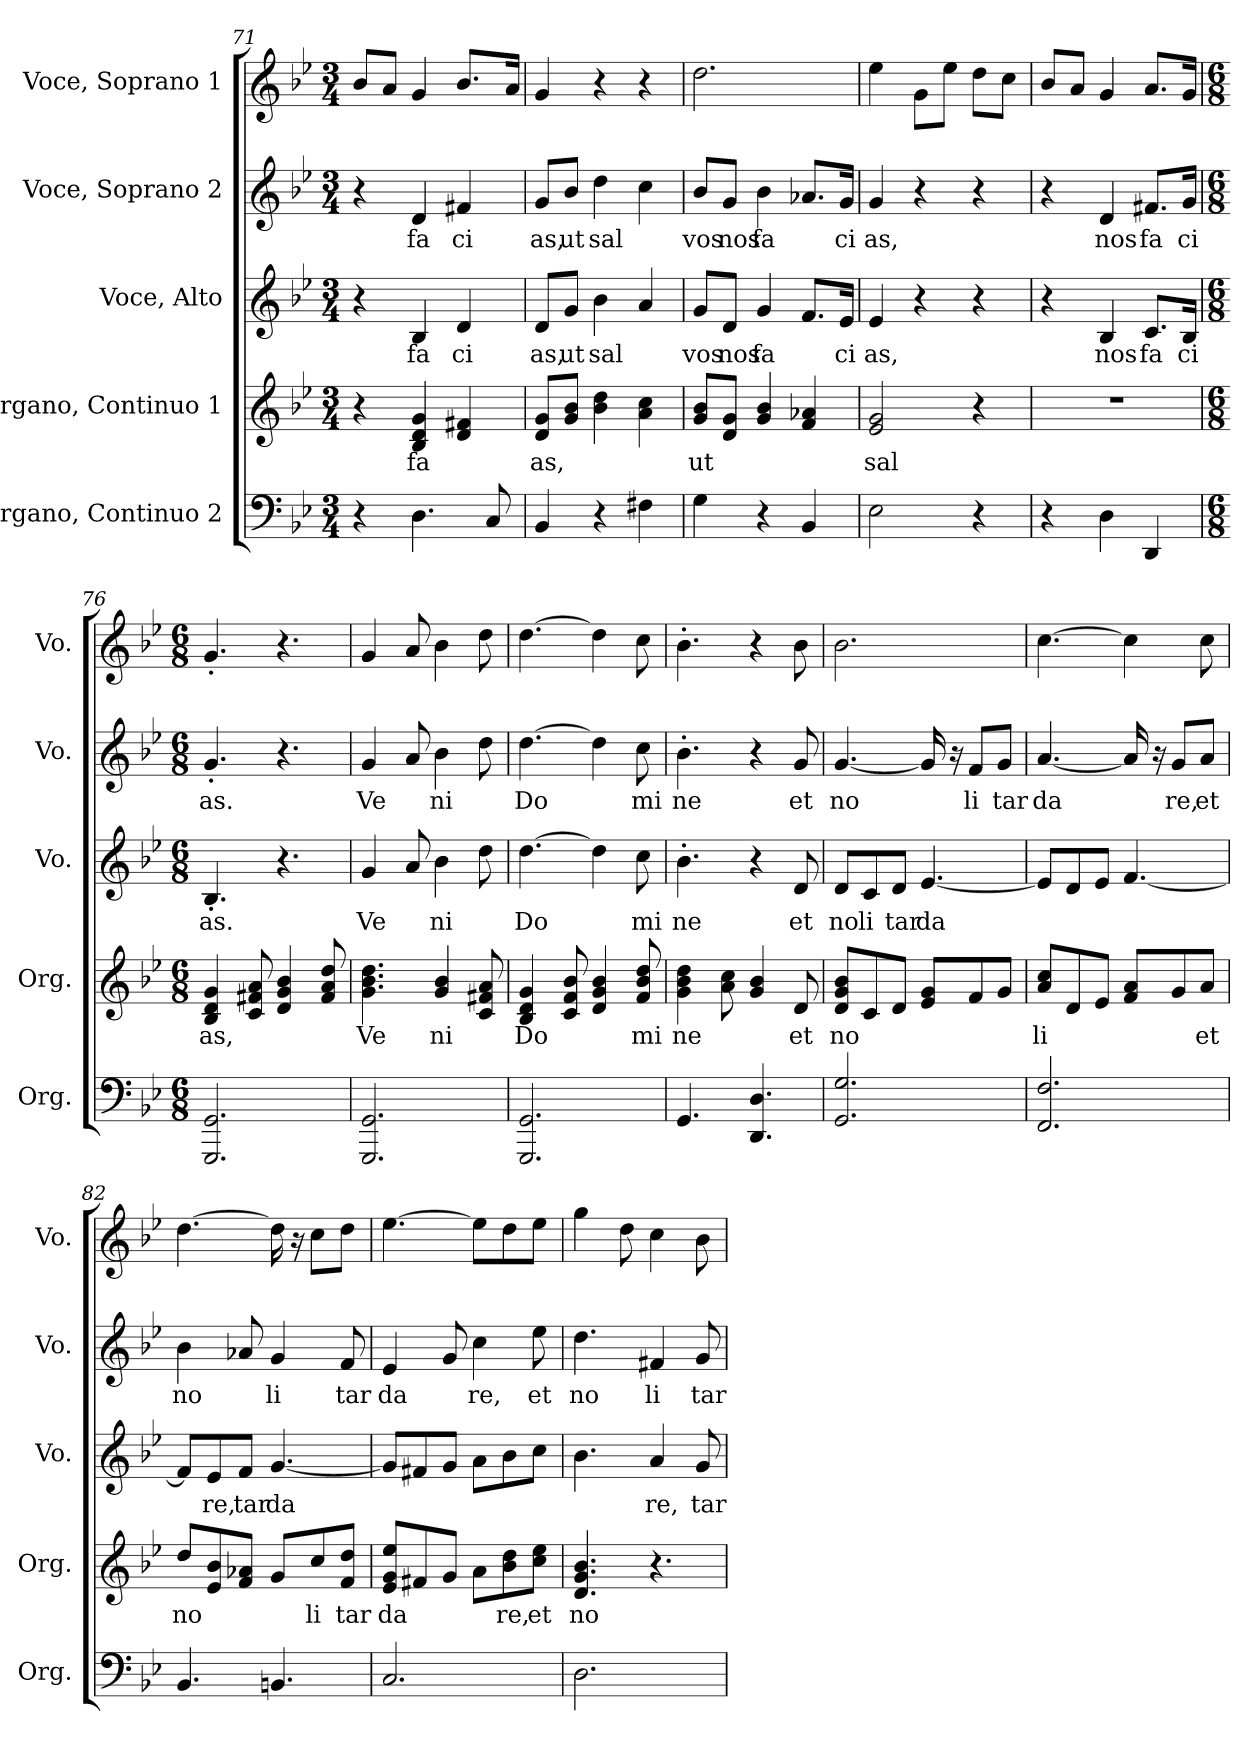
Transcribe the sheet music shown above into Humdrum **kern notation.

**kern	**kern	**text	**kern	**text	**kern	**text	**kern
*part5	*part4	*part4	*part3	*part3	*part2	*part2	*part1
*staff5	*staff4	*staff4	*staff3	*staff3	*staff2	*staff2	*staff1
*I"Organo, Continuo 2	*I"Organo, Continuo 1	*	*I"Voce, Alto	*	*I"Voce, Soprano 2	*	*I"Voce, Soprano 1
*I'Org.	*I'Org.	*	*I'Vo.	*	*I'Vo.	*	*I'Vo.
*clefF4	*clefG2	*	*clefG2	*	*clefG2	*	*clefG2
*k[b-e-]	*k[b-e-]	*	*k[b-e-]	*	*k[b-e-]	*	*k[b-e-]
*M3/4	*M3/4	*	*M3/4	*	*M3/4	*	*M3/4
=71	=71	=71	=71	=71	=71	=71	=71
4r	4r	.	4r	.	4r	.	8b-/L
.	.	.	.	.	.	.	8a/J
!	!	!LO:LY:b	!	!LO:LY:b	!	!LO:LY:b	!
4.D\	4B-/ 4d/ 4g/	fa	4B-/	fa	4d/	fa	4g/
!	!	!	!	!LO:LY:b	!	!LO:LY:b	!
.	4d/ 4f#X/	.	4d/	ci	4f#X/	ci	8.b-/L
8C/	.	.	.	.	.	.	.
.	.	.	.	.	.	.	16a/Jk
!!LO:PB:g=z
=72	=72	=72	=72	=72	=72	=72	=72
!	!	!LO:LY:b	!	!LO:LY:b	!	!LO:LY:b	!
4BB-/	8d/ 8g/L	as,	8d/L	as,	8g/L	as,	4g/
!	!	!	!	!LO:LY:b	!	!LO:LY:b	!
.	8g/ 8b-/J	.	8g/J	ut	8b-/J	ut	.
!	!	!	!	!LO:LY:b	!	!LO:LY:b	!
4r	4b-\ 4dd\	.	4b-\	sal	4dd\	sal	4r
4F#X\	4a\ 4cc\	.	4a/	.	4cc\	.	4r
=73	=73	=73	=73	=73	=73	=73	=73
!	!	!LO:LY:b	!	!LO:LY:b	!	!LO:LY:b	!
4G\	8g/ 8b-/L	ut	8g/L	vos	8b-/L	vos	2.dd\
!	!	!	!	!LO:LY:b	!	!LO:LY:b	!
.	8d/ 8g/J	.	8d/J	nos	8g/J	nos	.
!	!	!	!	!LO:LY:b	!	!LO:LY:b	!
4r	4g/ 4b-/	.	4g/	fa	4b-\	fa	.
4BB-/	4f/ 4a-X/	.	8.f/L	.	8.a-X/L	.	.
!	!	!	!	!LO:LY:b	!	!LO:LY:b	!
.	.	.	16e-/Jk	ci	16g/Jk	ci	.
=74	=74	=74	=74	=74	=74	=74	=74
!	!	!LO:LY:b	!	!LO:LY:b	!	!LO:LY:b	!
2E-\	2e-/ 2g/	sal	4e-/	as,	4g/	as,	4ee-\
.	.	.	4r	.	4r	.	8g\L
.	.	.	.	.	.	.	8ee-\J
4r	4r	.	4r	.	4r	.	8dd\L
.	.	.	.	.	.	.	8cc\J
=75	=75	=75	=75	=75	=75	=75	=75
4r	2.r	.	4r	.	4r	.	8b-/L
.	.	.	.	.	.	.	8a/J
!	!	!	!	!LO:LY:b	!	!LO:LY:b	!
4D\	.	.	4B-/	nos	4d/	nos	4g/
!	!	!	!	!LO:LY:b	!	!LO:LY:b	!
4DD/	.	.	8.c/L	fa	8.f#X/L	fa	8.a/L
!	!	!	!	!LO:LY:b	!	!LO:LY:b	!
.	.	.	16B-/Jk	ci	16g/Jk	ci	16g/Jk
=76	=76	=76	=76	=76	=76	=76	=76
*M6/8	*M6/8	*	*M6/8	*	*M6/8	*	*M6/8
!	!	!LO:LY:b	!	!LO:LY:b	!	!LO:LY:b	!
2.GGG/ 2.GG/	4B-/ 4d/ 4g/	as,	4.B-'/	as.	4.g'/	as.	4.g'/
.	8c/ 8f#X/ 8a/	.	.	.	.	.	.
.	4d/ 4g/ 4b-/	.	4.r	.	4.r	.	4.r
.	8f#/ 8a/ 8dd/	.	.	.	.	.	.
=77	=77	=77	=77	=77	=77	=77	=77
!	!	!LO:LY:b	!	!LO:LY:b	!	!LO:LY:b	!
2.GGG/ 2.GG/	4.g\ 4.b-\ 4.dd\	Ve	4g/	Ve	4g/	Ve	4g/
.	.	.	8a/	.	8a/	.	8a/
!	!	!LO:LY:b	!	!LO:LY:b	!	!LO:LY:b	!
.	4g/ 4b-/	ni	4b-\	ni	4b-\	ni	4b-\
.	8c/ 8f#X/ 8a/	.	8dd\	.	8dd\	.	8dd\
!!LO:LB:g=z
=78	=78	=78	=78	=78	=78	=78	=78
!	!	!LO:LY:b	!	!LO:LY:b	!	!LO:LY:b	!
2.GGG/ 2.GG/	4B-/ 4d/ 4g/	Do	[4.dd\	Do	[4.dd\	Do	[4.dd\
.	8c/ 8f/ 8b-/	.	.	.	.	.	.
.	4d/ 4g/ 4b-/	.	4dd\]	.	4dd\]	.	4dd\]
!	!	!LO:LY:b	!	!LO:LY:b	!	!LO:LY:b	!
.	8f/ 8b-/ 8dd/	mi	8cc\	mi	8cc\	mi	8cc\
=79	=79	=79	=79	=79	=79	=79	=79
!	!	!LO:LY:b	!	!LO:LY:b	!	!LO:LY:b	!
4.GG/	4g\ 4b-\ 4dd\	ne	4.b-'\	ne	4.b-'\	ne	4.b-'\
.	8a\ 8cc\	.	.	.	.	.	.
4.DD/ 4.D/	4g/ 4b-/	.	4r	.	4r	.	4r
!	!	!LO:LY:b	!	!LO:LY:b	!	!LO:LY:b	!
.	8d/	et	8d/	et	8g/	et	8b-\
=80	=80	=80	=80	=80	=80	=80	=80
!	!	!LO:LY:b	!	!LO:LY:b	!	!LO:LY:b	!
2.GG/ 2.G/	8d/ 8g/ 8b-/L	no	8d/L	no	[4.g/	no	2.b-\
!	!	!	!	!LO:LY:b	!	!	!
.	8c/	.	8c/	li	.	.	.
!	!	!	!	!LO:LY:b	!	!	!
.	8d/J	.	8d/J	tar	.	.	.
!	!	!	!	!LO:LY:b	!	!	!
.	8e-/ 8g/L	.	[4.e-/	da	16g/]	.	.
.	.	.	.	.	16r	.	.
!	!	!	!	!	!	!LO:LY:b	!
.	8f/	.	.	.	8f/L	li	.
!	!	!	!	!	!	!LO:LY:b	!
.	8g/J	.	.	.	8g/J	tar	.
=81	=81	=81	=81	=81	=81	=81	=81
!	!	!LO:LY:b	!	!	!	!LO:LY:b	!
2.FF/ 2.F/	8a/ 8cc/L	li	8e-/L]	.	[4.a/	da	[4.cc\
.	8d/	.	8d/	.	.	.	.
.	8e-/J	.	8e-/J	.	.	.	.
.	8f/ 8a/L	.	[4.f/	.	16a/]	.	4cc\]
.	.	.	.	.	16r	.	.
!	!	!	!	!	!	!LO:LY:b	!
.	8g/	.	.	.	8g/L	re,	.
!	!	!LO:LY:b	!	!	!	!LO:LY:b	!
.	8a/J	et	.	.	8a/J	et	8cc\
=82	=82	=82	=82	=82	=82	=82	=82
!	!	!LO:LY:b	!	!	!	!LO:LY:b	!
4.BB-/	8dd/L	no	8f/L]	.	4b-\	no	[4.dd\
!	!	!	!	!LO:LY:b	!	!	!
.	8e-/ 8b-/	.	8e-/	re,	.	.	.
!	!	!	!	!LO:LY:b	!	!	!
.	8f/ 8a-X/J	.	8f/J	tar	8a-X/	.	.
!	!	!	!	!LO:LY:b	!	!LO:LY:b	!
4.BBn/	8g/L	.	[4.g/	da	4g/	li	16dd\]
.	.	.	.	.	.	.	16r
!	!	!LO:LY:b	!	!	!	!	!
.	8cc/	li	.	.	.	.	8cc\L
!	!	!LO:LY:b	!	!	!	!LO:LY:b	!
.	8f/ 8dd/J	tar	.	.	8f/	tar	8dd\J
!!LO:PB:g=z
=83	=83	=83	=83	=83	=83	=83	=83
!	!	!LO:LY:b	!	!	!	!LO:LY:b	!
2.C/	8e-/ 8g/ 8ee-/L	da	8g/L]	.	4e-/	da	[4.ee-\
.	8f#X/	.	8f#X/	.	.	.	.
.	8g/J	.	8g/J	.	8g/	.	.
!	!	!	!	!	!	!LO:LY:b	!
.	8a\L	.	8a\L	.	4cc\	re,	8ee-\L]
!	!	!LO:LY:b	!	!	!	!	!
.	8b-\ 8dd\	re,	8b-\	.	.	.	8dd\
!	!	!LO:LY:b	!	!	!	!LO:LY:b	!
.	8cc\ 8ee-\J	et	8cc\J	.	8ee-\	et	8ee-\J
=84	=84	=84	=84	=84	=84	=84	=84
!	!	!LO:LY:b	!	!	!	!LO:LY:b	!
2.D\	4.d/ 4.g/ 4.b-/	no	4.b-\	.	4.dd\	no	4gg\
.	.	.	.	.	.	.	8dd\
!	!	!	!	!LO:LY:b	!	!LO:LY:b	!
.	4.r	.	4a/	re,	4f#X/	li	4cc\
!	!	!	!	!LO:LY:b	!	!LO:LY:b	!
.	.	.	8g/	tar	8g/	tar	8b-\
=	=	=	=	=	=	=	=
*-	*-	*-	*-	*-	*-	*-	*-
